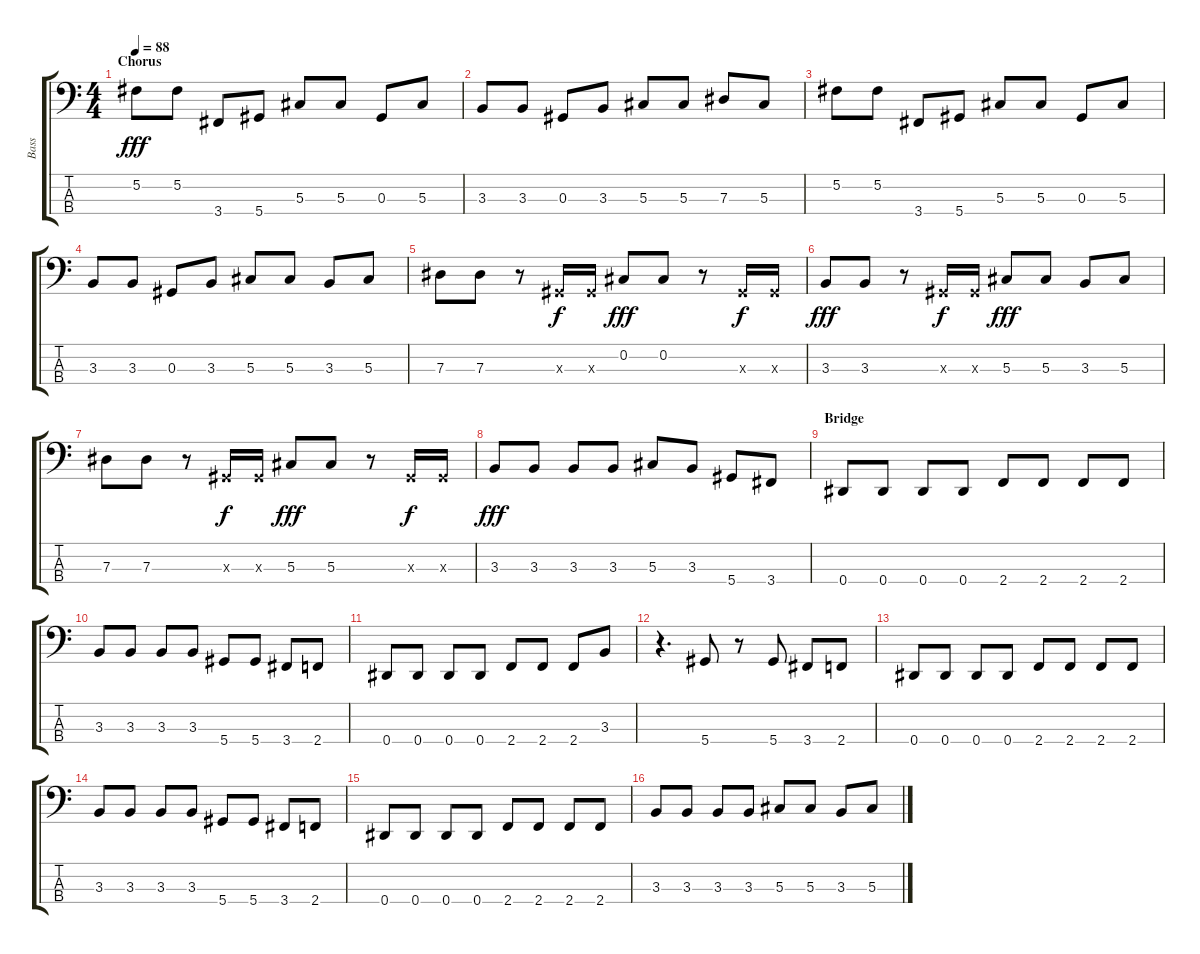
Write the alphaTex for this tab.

\track ("Bass" "Bass") {instrument electricbassfinger}
\staff {score tabs}
\tuning (Gb2 Db2 Ab1 Eb1) {hide}
\ts (4 4)
\section ("" "Chorus")
\tempo 88
\clef f4
\ks c
5.2.8{dy fff} 5.2.8 3.4.8 5.4.8 5.3.8 5.3.8 0.3.8 5.3.8 |
3.3.8 3.3.8 0.3.8 3.3.8 5.3.8 5.3.8 7.3.8 5.3.8 |
5.2.8 5.2.8 3.4.8 5.4.8 5.3.8 5.3.8 0.3.8 5.3.8 |
3.3.8 3.3.8 0.3.8 3.3.8 5.3.8 5.3.8 3.3.8 5.3.8 |
7.3.8 7.3.8 r.8 0.3{x}.16{dy f} 0.3{x}.16 0.2.8{dy fff} 0.2.8 r.8 0.3{x}.16{dy f} 0.3{x}.16 |
3.3.8{dy fff} 3.3.8 r.8 0.3{x}.16{dy f} 0.3{x}.16 5.3.8{dy fff} 5.3.8 3.3.8 5.3.8 |
7.3.8 7.3.8 r.8 0.3{x}.16{dy f} 0.3{x}.16 5.3.8{dy fff} 5.3.8 r.8 0.3{x}.16{dy f} 0.3{x}.16 |
3.3.8{dy fff} 3.3.8 3.3.8 3.3.8 5.3.8 3.3.8 5.4.8 3.4.8 |
\section ("" "Bridge")
0.4.8 0.4.8 0.4.8 0.4.8 2.4.8 2.4.8 2.4.8 2.4.8 |
3.3.8 3.3.8 3.3.8 3.3.8 5.4.8 5.4.8 3.4.8 2.4.8 |
0.4.8 0.4.8 0.4.8 0.4.8 2.4.8 2.4.8 2.4.8 3.3.8 |
r.4{d} 5.4.8 r.8 5.4.8 3.4.8 2.4.8 |
0.4.8 0.4.8 0.4.8 0.4.8 2.4.8 2.4.8 2.4.8 2.4.8 |
3.3.8 3.3.8 3.3.8 3.3.8 5.4.8 5.4.8 3.4.8 2.4.8 |
0.4.8 0.4.8 0.4.8 0.4.8 2.4.8 2.4.8 2.4.8 2.4.8 |
3.3.8 3.3.8 3.3.8 3.3.8 5.3.8 5.3.8 3.3.8 5.3.8
